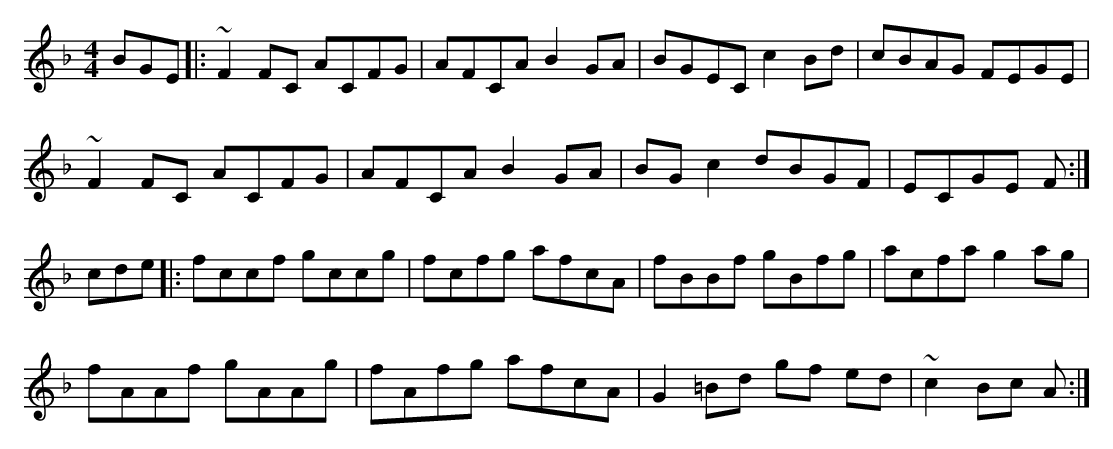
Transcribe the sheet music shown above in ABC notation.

X:1
M:4/4
K:F
BGE|:~F2 FC ACFG|AFCA B2 GA|BGEC c2Bd|cBAG FEGE|
~F2 FC ACFG|AFCA B2 GA|BG c2 dBGF|ECGE F:|
cde|:fccf gccg|fcfg afcA|fBBf gBfg|acfa g2 ag|
fAAf gAAg|fAfg afcA|G2 =Bd gf ed|~c2 Bc A:|
